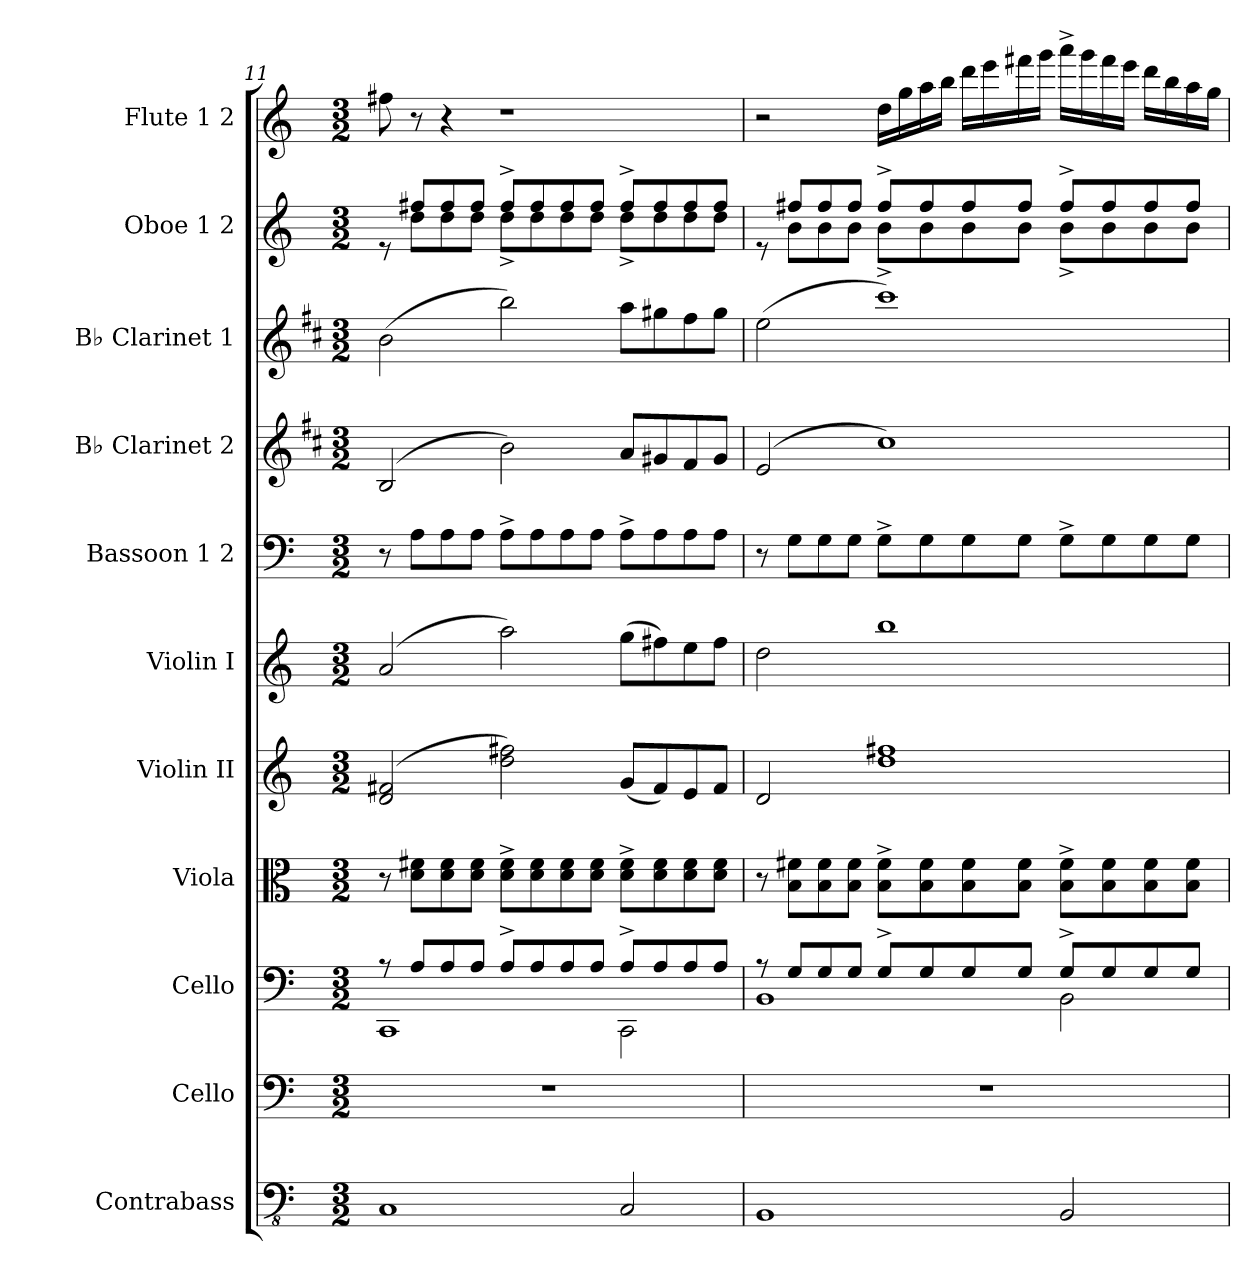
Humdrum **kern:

**kern	**kern	**kern	**kern	**kern	**kern	**kern	**kern	**kern	**kern	**kern
*part11	*part10	*part9	*part8	*part7	*part6	*part5	*part4	*part3	*part2	*part1
*staff11	*staff10	*staff9	*staff8	*staff7	*staff6	*staff5	*staff4	*staff3	*staff2	*staff1
*I"Contrabass	*I"Cello	*I"Cello	*I"Viola	*I"Violin II	*I"Violin I	*I"Bassoon 1               2	*I"B♭ Clarinet 2	*I"B♭ Clarinet 1	*I"Oboe 1           2	*I"Flute 1          2
*I'Cbs.	*I'Cl.	*I'Cl.	*I'Vla.	*I'Vln. 2	*I'Vln. I	*I'Bsn.	*I'Cl. 2	*I'Cl. 1	*I'Ob.	*I'Fl.
*clefFv4	*clefF4	*clefF4	*clefC3	*clefG2	*clefG2	*clefF4	*clefG2	*clefG2	*clefG2	*clefG2
*	*	*	*	*	*	*	*ITrd1c2	*ITrd1c2	*	*
*k[]	*k[]	*k[]	*k[]	*k[]	*k[]	*k[]	*k[]	*k[]	*k[]	*k[]
*M3/2	*M3/2	*M3/2	*M3/2	*M3/2	*M3/2	*M3/2	*M3/2	*M3/2	*M3/2	*M3/2
=11	=11	=11	=11	=11	=11	=11	=11	=11	=11	=11
*	*	*^	*	*	*	*	*	*	*^	*
1CC	1.r	8rA	1CC	8r	(2d/ 2f#X/	(2a/	8r	(2A/	(2a\	8re	8ryy	8ff#X\
.	.	8A/L	.	8d\ 8f#X\L	.	.	8A\L	.	.	8ff#X/L	8dd\L	8r
.	.	8A/	.	8d\ 8f#\	.	.	8A\	.	.	8ff#/	8dd\	4r
.	.	8A/J	.	8d\ 8f#\J	.	.	8A\J	.	.	8ff#/J	8dd\J	.
.	.	8A^/L	.	8d\^ 8f#\^L	2dd\ 2ff#X\)	2aa\)	8A^\L	2a\)	2aa\)	8ff#^/L	8dd^\L	1r
.	.	8A/	.	8d\ 8f#\	.	.	8A\	.	.	8ff#/	8dd\	.
.	.	8A/	.	8d\ 8f#\	.	.	8A\	.	.	8ff#/	8dd\	.
.	.	8A/J	.	8d\ 8f#\J	.	.	8A\J	.	.	8ff#/J	8dd\J	.
2CC/	.	8A^/L	2CC\	8d\^ 8f#\^L	(8g/L	(8gg\L	8A^\L	8g/L	8gg\L	8ff#^/L	8dd^\L	.
.	.	8A/	.	8d\ 8f#\	8f#/)	8ff#X\)	8A\	8f#X/	8ff#X\	8ff#/	8dd\	.
.	.	8A/	.	8d\ 8f#\	8e/	8ee\	8A\	8e/	8ee\	8ff#/	8dd\	.
.	.	8A/J	.	8d\ 8f#\J	8f#/J	8ff#\J	8A\J	8f#/J	8ff#\J	8ff#/J	8dd\J	.
=12	=12	=12	=12	=12	=12	=12	=12	=12	=12	=12	=12	=12
1BBB	1.r	8rA	1BB	8r	2d/	2dd\	8r	(2d/	(2dd\	8re	8ryy	2r
.	.	8G/L	.	8B\ 8f#X\L	.	.	8G\L	.	.	8ff#X/L	8b\L	.
.	.	8G/	.	8B\ 8f#\	.	.	8G\	.	.	8ff#/	8b\	.
.	.	8G/J	.	8B\ 8f#\J	.	.	8G\J	.	.	8ff#/J	8b\J	.
.	.	8G^/L	.	8B\^ 8f#\^L	1dd 1ff#X	1bb	8G^\L	1b)	1bb)	8ff#^/L	8b^\L	16dd\LL
.	.	.	.	.	.	.	.	.	.	.	.	16gg\
.	.	8G/	.	8B\ 8f#\	.	.	8G\	.	.	8ff#/	8b\	16aa\
.	.	.	.	.	.	.	.	.	.	.	.	16bb\JJ
.	.	8G/	.	8B\ 8f#\	.	.	8G\	.	.	8ff#/	8b\	16ddd\LL
.	.	.	.	.	.	.	.	.	.	.	.	16eee\
.	.	8G/J	.	8B\ 8f#\J	.	.	8G\J	.	.	8ff#/J	8b\J	16fff#X\
.	.	.	.	.	.	.	.	.	.	.	.	16ggg\JJ
2BBB/	.	8G^/L	2BB\	8B\^ 8f#\^L	.	.	8G^\L	.	.	8ff#^/L	8b^\L	16aaa^\LL
.	.	.	.	.	.	.	.	.	.	.	.	16ggg\
.	.	8G/	.	8B\ 8f#\	.	.	8G\	.	.	8ff#/	8b\	16fff#\
.	.	.	.	.	.	.	.	.	.	.	.	16eee\JJ
.	.	8G/	.	8B\ 8f#\	.	.	8G\	.	.	8ff#/	8b\	16ddd\LL
.	.	.	.	.	.	.	.	.	.	.	.	16bb\
.	.	8G/J	.	8B\ 8f#\J	.	.	8G\J	.	.	8ff#/J	8b\J	16aa\
.	.	.	.	.	.	.	.	.	.	.	.	16gg\JJ
*	*	*v	*v	*	*	*	*	*	*	*v	*v	*
=	=	=	=	=	=	=	=	=	=	=
*-	*-	*-	*-	*-	*-	*-	*-	*-	*-	*-
